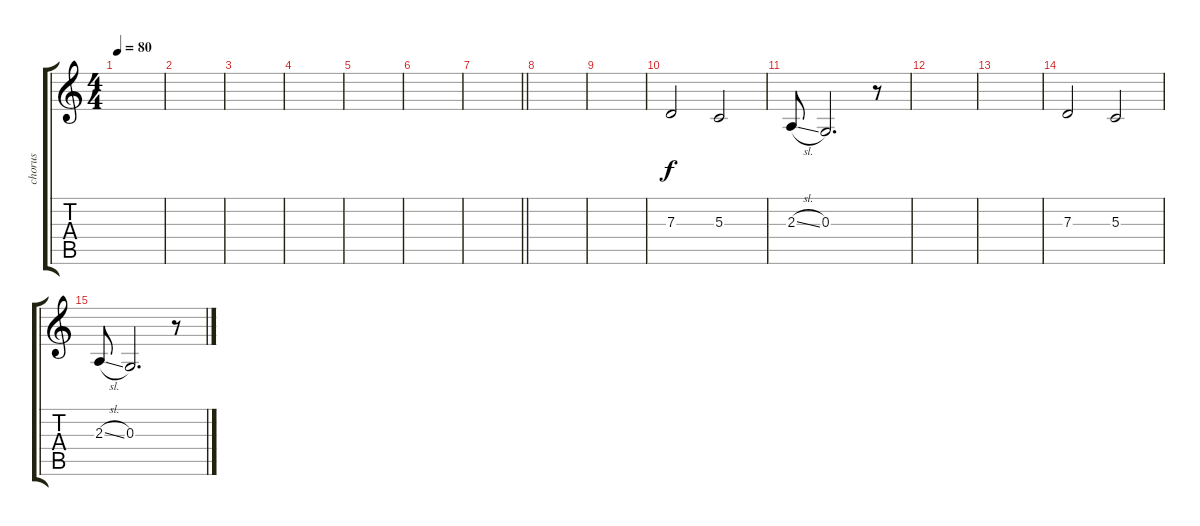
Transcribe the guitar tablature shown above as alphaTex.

\track ("chorus" "chorus") {instrument lead6voice}
\staff {score tabs}
\tuning (E4 B3 G3 D3 A2 E2) {hide}
\ts (4 4)
\tempo 80
\clef g2
\ks c
|
|
|
|
|
|
\barLineRight lightlight
|
\section ("" "")
|
|
7.3.2 5.3.2 |
2.3{sl}.8 0.3.2{d} r.8 |
|
|
7.3.2 5.3.2 |
2.3{sl}.8 0.3.2{d} r.8
